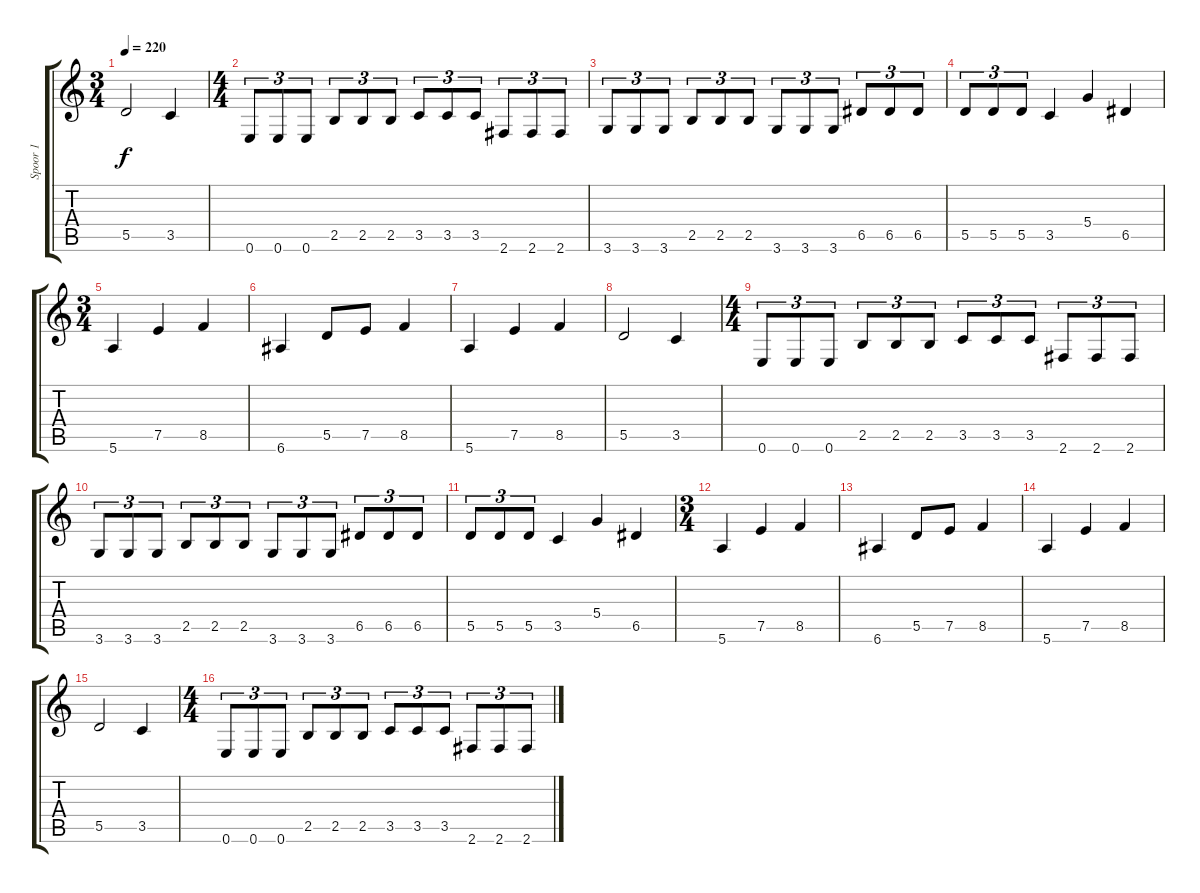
\track ("Spoor 1" "Spoor 1") {instrument overdrivenguitar}
\staff {score tabs}
\tuning (E4 B3 G3 D3 A2 E2) {hide}
\ts (3 4)
\tempo 220
\clef g2
\ks c
5.5.2{dy f} 3.5.4 |
\ts (4 4)
0.6.8{tu (3 2)} 0.6.8{tu (3 2)} 0.6.8{tu (3 2)} 2.5.8{tu (3 2)} 2.5.8{tu (3 2)} 2.5.8{tu (3 2)} 3.5.8{tu (3 2)} 3.5.8{tu (3 2)} 3.5.8{tu (3 2)} 2.6.8{tu (3 2)} 2.6.8{tu (3 2)} 2.6.8{tu (3 2)} |
3.6.8{tu (3 2)} 3.6.8{tu (3 2)} 3.6.8{tu (3 2)} 2.5.8{tu (3 2)} 2.5.8{tu (3 2)} 2.5.8{tu (3 2)} 3.6.8{tu (3 2)} 3.6.8{tu (3 2)} 3.6.8{tu (3 2)} 6.5.8{tu (3 2)} 6.5.8{tu (3 2)} 6.5.8{tu (3 2)} |
5.5.8{tu (3 2)} 5.5.8{tu (3 2)} 5.5.8{tu (3 2)} 3.5.4 5.4.4 6.5.4 |
\ts (3 4)
5.6.4 7.5.4 8.5.4 |
6.6.4 5.5.8 7.5.8 8.5.4 |
5.6.4 7.5.4 8.5.4 |
5.5.2 3.5.4 |
\ts (4 4)
0.6.8{tu (3 2)} 0.6.8{tu (3 2)} 0.6.8{tu (3 2)} 2.5.8{tu (3 2)} 2.5.8{tu (3 2)} 2.5.8{tu (3 2)} 3.5.8{tu (3 2)} 3.5.8{tu (3 2)} 3.5.8{tu (3 2)} 2.6.8{tu (3 2)} 2.6.8{tu (3 2)} 2.6.8{tu (3 2)} |
3.6.8{tu (3 2)} 3.6.8{tu (3 2)} 3.6.8{tu (3 2)} 2.5.8{tu (3 2)} 2.5.8{tu (3 2)} 2.5.8{tu (3 2)} 3.6.8{tu (3 2)} 3.6.8{tu (3 2)} 3.6.8{tu (3 2)} 6.5.8{tu (3 2)} 6.5.8{tu (3 2)} 6.5.8{tu (3 2)} |
5.5.8{tu (3 2)} 5.5.8{tu (3 2)} 5.5.8{tu (3 2)} 3.5.4 5.4.4 6.5.4 |
\ts (3 4)
5.6.4 7.5.4 8.5.4 |
6.6.4 5.5.8 7.5.8 8.5.4 |
5.6.4 7.5.4 8.5.4 |
5.5.2 3.5.4 |
\ts (4 4)
0.6.8{tu (3 2)} 0.6.8{tu (3 2)} 0.6.8{tu (3 2)} 2.5.8{tu (3 2)} 2.5.8{tu (3 2)} 2.5.8{tu (3 2)} 3.5.8{tu (3 2)} 3.5.8{tu (3 2)} 3.5.8{tu (3 2)} 2.6.8{tu (3 2)} 2.6.8{tu (3 2)} 2.6.8{tu (3 2)}
